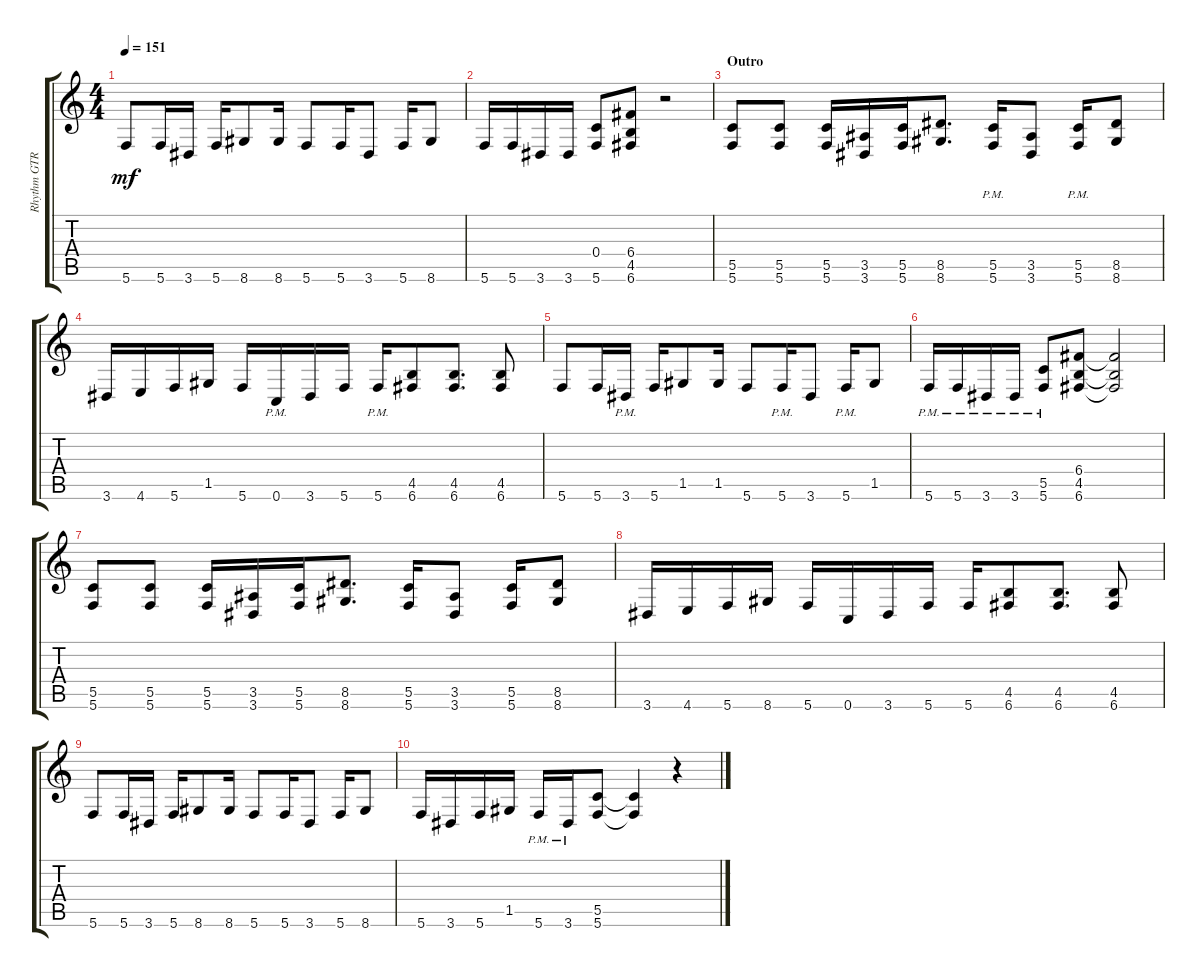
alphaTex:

\track ("Rhythm GTR 2" "Rhythm GTR") {instrument distortionguitar}
\staff {score tabs}
\tuning (D4 A3 F3 C3 G2 C2) {hide}
\ts (4 4)
\tempo 151
\clef g2
\ks aminor
5.6.8{dy mf} 5.6.16 3.6.16 5.6.16 8.6.8 8.6.16 5.6.8 5.6.16 3.6.8 5.6.16 8.6.8 |
5.6.16 5.6.16 3.6.16 3.6.16 (0.4 5.6).8 (6.4 4.5 6.6).8 r.2 |
\section ("" "Outro")
(5.5 5.6).8 (5.5 5.6).8 (5.5 5.6).16 (3.5 3.6).16 (5.5 5.6).16 (8.5 8.6).8{d} (5.5{pm} 5.6{pm}).16 (3.5 3.6).8 (5.5{pm} 5.6{pm}).16 (8.5 8.6).8 |
3.6.16 4.6.16 5.6.16 1.5.16 5.6.16 0.6{pm}.16 3.6.16 5.6.16 5.6{pm}.16 (4.5 6.6).8 (4.5 6.6).8{d} (4.5 6.6).8 |
5.6.8 5.6.16 3.6{pm}.16 5.6.16 1.5.8 1.5.16 5.6.8 5.6{pm}.16 3.6.8 5.6{pm}.16 1.5.8 |
5.6{pm}.16 5.6{pm}.16 3.6{pm}.16 3.6{pm}.16 (5.5{pm} 5.6{pm}).8 (6.4 4.5 6.6).8 (6.4{t} 4.5{t} 6.6{t}).2 |
(5.5 5.6).8 (5.5 5.6).8 (5.5 5.6).16 (3.5 3.6).16 (5.5 5.6).16 (8.5 8.6).8{d} (5.5 5.6).16 (3.5 3.6).8 (5.5 5.6).16 (8.5 8.6).8 |
3.6.16 4.6.16 5.6.16 8.6.16 5.6.16 0.6.16 3.6.16 5.6.16 5.6.16 (4.5 6.6).8 (4.5 6.6).8{d} (4.5 6.6).8 |
5.6.8 5.6.16 3.6.16 5.6.16 8.6.8 8.6.16 5.6.8 5.6.16 3.6.8 5.6.16 8.6.8 |
5.6.16 3.6.16 5.6.16 1.5.16 5.6{pm}.16 3.6{pm}.16 (5.5 5.6).8 (5.5{t} 5.6{t}).4 r.4
